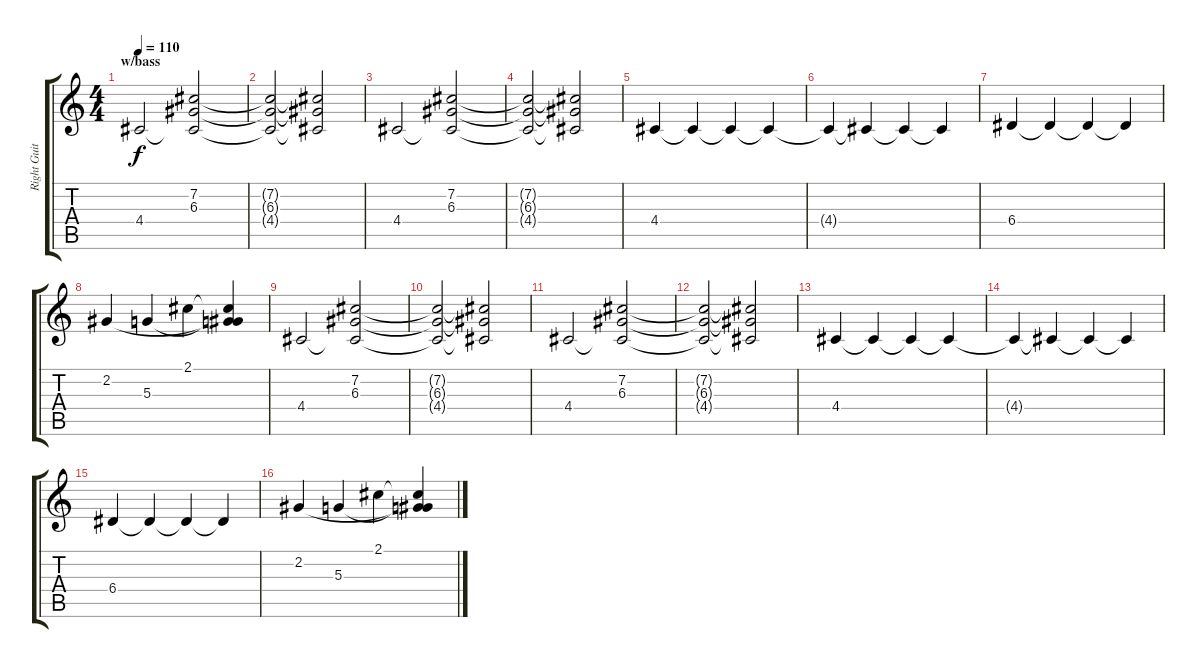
\track ("Right Guitar" "Right Guit") {instrument distortionguitar}
\staff {score tabs}
\tuning (B3 Gb3 D3 A2 E2 B1) {hide}
\ts (4 4)
\section ("" "w/bass")
\tempo 110
\clef g2
\ks c
4.4.2{dy f} (7.2 6.3 4.4{t}).2 |
(7.2{t} 6.3{t} 4.4{t}).2 (7.2{t} 6.3{t} 4.4{t}).2 |
4.4.2 (7.2 6.3 4.4{t}).2 |
(7.2{t} 6.3{t} 4.4{t}).2 (7.2{t} 6.3{t} 4.4{t}).2 |
4.4.4 4.4{t}.4 4.4{t}.4 4.4{t}.4 |
4.4{t}.4 4.4{t}.4 4.4{t}.4 4.4{t}.4 |
6.4.4 6.4{t}.4 6.4{t}.4 6.4{t}.4 |
2.2.4 5.3.4 2.1.4 (2.1{t} 2.2{t} 5.3{t}).4 |
4.4.2 (7.2 6.3 4.4{t}).2 |
(7.2{t} 6.3{t} 4.4{t}).2 (7.2{t} 6.3{t} 4.4{t}).2 |
4.4.2 (7.2 6.3 4.4{t}).2 |
(7.2{t} 6.3{t} 4.4{t}).2 (7.2{t} 6.3{t} 4.4{t}).2 |
4.4.4 4.4{t}.4 4.4{t}.4 4.4{t}.4 |
4.4{t}.4 4.4{t}.4 4.4{t}.4 4.4{t}.4 |
6.4.4 6.4{t}.4 6.4{t}.4 6.4{t}.4 |
2.2.4 5.3.4 2.1.4 (2.1{t} 2.2{t} 5.3{t}).4
